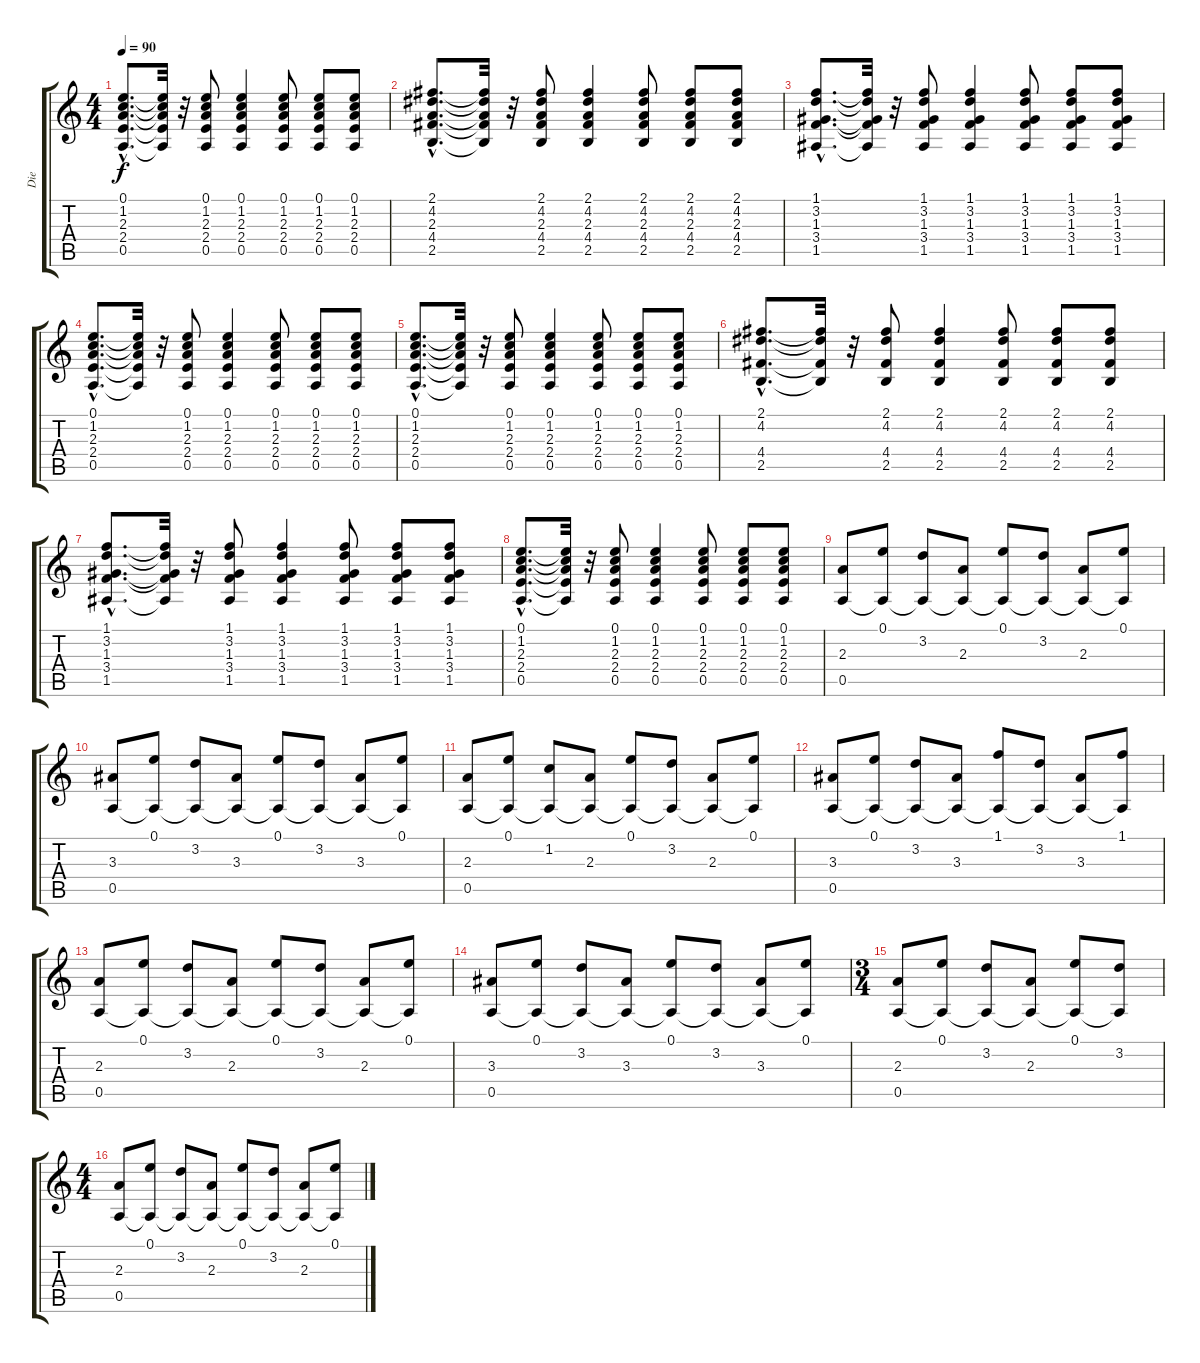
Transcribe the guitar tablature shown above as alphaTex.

\track ("Die" "Die") {instrument overdrivenguitar}
\staff {score tabs}
\tuning (E4 B3 G3 D3 A2 E2) {hide}
\ts (4 4)
\tempo 90
\clef g2
\ks c
(0.1{hac} 1.2{hac} 2.3{hac} 2.4{hac} 0.5{hac}).8{d dy f} (0.1{t} 1.2{t} 2.3{t} 2.4{t} 0.5{t}).32 r.32 (0.1 1.2 2.3 2.4 0.5).8 (0.1 1.2 2.3 2.4 0.5).4 (0.1 1.2 2.3 2.4 0.5).8 (0.1 1.2 2.3 2.4 0.5).8 (0.1 1.2 2.3 2.4 0.5).8 |
(2.1{hac} 4.2{hac} 2.3{hac} 4.4{hac} 2.5{hac}).8{d} (2.1{t} 4.2{t} 2.3{t} 4.4{t} 2.5{t}).32 r.32 (2.1 4.2 2.3 4.4 2.5).8 (2.1 4.2 2.3 4.4 2.5).4 (2.1 4.2 2.3 4.4 2.5).8 (2.1 4.2 2.3 4.4 2.5).8 (2.1 4.2 2.3 4.4 2.5).8 |
(1.1{hac} 3.2{hac} 1.3{hac} 3.4{hac} 1.5{hac}).8{d} (1.1{t} 3.2{t} 1.3{t} 3.4{t} 1.5{t}).32 r.32 (1.1 3.2 1.3 3.4 1.5).8 (1.1 3.2 1.3 3.4 1.5).4 (1.1 3.2 1.3 3.4 1.5).8 (1.1 3.2 1.3 3.4 1.5).8 (1.1 3.2 1.3 3.4 1.5).8 |
(0.1{hac} 1.2{hac} 2.3{hac} 2.4{hac} 0.5{hac}).8{d} (0.1{t} 1.2{t} 2.3{t} 2.4{t} 0.5{t}).32 r.32 (0.1 1.2 2.3 2.4 0.5).8 (0.1 1.2 2.3 2.4 0.5).4 (0.1 1.2 2.3 2.4 0.5).8 (0.1 1.2 2.3 2.4 0.5).8 (0.1 1.2 2.3 2.4 0.5).8 |
(0.1{hac} 1.2{hac} 2.3{hac} 2.4{hac} 0.5{hac}).8{d} (0.1{t} 1.2{t} 2.3{t} 2.4{t} 0.5{t}).32 r.32 (0.1 1.2 2.3 2.4 0.5).8 (0.1 1.2 2.3 2.4 0.5).4 (0.1 1.2 2.3 2.4 0.5).8 (0.1 1.2 2.3 2.4 0.5).8 (0.1 1.2 2.3 2.4 0.5).8 |
(2.1{hac} 4.2{hac} 4.4{hac} 2.5{hac}).8{d} (2.1{t} 4.2{t} 4.4{t} 2.5{t}).32 r.32 (2.1 4.2 4.4 2.5).8 (2.1 4.2 4.4 2.5).4 (2.1 4.2 4.4 2.5).8 (2.1 4.2 4.4 2.5).8 (2.1 4.2 4.4 2.5).8 |
(1.1{hac} 3.2{hac} 1.3{hac} 3.4{hac} 1.5{hac}).8{d} (1.1{t} 3.2{t} 1.3{t} 3.4{t} 1.5{t}).32 r.32 (1.1 3.2 1.3 3.4 1.5).8 (1.1 3.2 1.3 3.4 1.5).4 (1.1 3.2 1.3 3.4 1.5).8 (1.1 3.2 1.3 3.4 1.5).8 (1.1 3.2 1.3 3.4 1.5).8 |
(0.1{hac} 1.2{hac} 2.3{hac} 2.4{hac} 0.5{hac}).8{d} (0.1{t} 1.2{t} 2.3{t} 2.4{t} 0.5{t}).32 r.32 (0.1 1.2 2.3 2.4 0.5).8 (0.1 1.2 2.3 2.4 0.5).4 (0.1 1.2 2.3 2.4 0.5).8 (0.1 1.2 2.3 2.4 0.5).8 (0.1 1.2 2.3 2.4 0.5).8 |
(2.3 0.5).8{balance 16 instrument sitar} (0.1 0.5{t}).8 (3.2 0.5{t}).8 (2.3 0.5{t}).8 (0.1 0.5{t}).8 (3.2 0.5{t}).8 (2.3 0.5{t}).8 (0.1 0.5{t}).8 |
(3.3 0.5).8{balance 0} (0.1 0.5{t}).8 (3.2 0.5{t}).8 (3.3 0.5{t}).8 (0.1 0.5{t}).8 (3.2 0.5{t}).8 (3.3 0.5{t}).8 (0.1 0.5{t}).8 |
(2.3 0.5).8{balance 16} (0.1 0.5{t}).8 (1.2 0.5{t}).8 (2.3 0.5{t}).8 (0.1 0.5{t}).8 (3.2 0.5{t}).8 (2.3 0.5{t}).8 (0.1 0.5{t}).8 |
(3.3 0.5).8{balance 0} (0.1 0.5{t}).8 (3.2 0.5{t}).8 (3.3 0.5{t}).8 (1.1 0.5{t}).8 (3.2 0.5{t}).8 (3.3 0.5{t}).8 (1.1 0.5{t}).8 |
(2.3 0.5).8{balance 16} (0.1 0.5{t}).8 (3.2 0.5{t}).8 (2.3 0.5{t}).8 (0.1 0.5{t}).8 (3.2 0.5{t}).8 (2.3 0.5{t}).8 (0.1 0.5{t}).8 |
(3.3 0.5).8{balance 0} (0.1 0.5{t}).8 (3.2 0.5{t}).8 (3.3 0.5{t}).8 (0.1 0.5{t}).8 (3.2 0.5{t}).8 (3.3 0.5{t}).8 (0.1 0.5{t}).8 |
\ts (3 4)
(2.3 0.5).8{balance 16} (0.1 0.5{t}).8 (3.2 0.5{t}).8 (2.3 0.5{t}).8 (0.1 0.5{t}).8 (3.2 0.5{t}).8 |
\ts (4 4)
(2.3 0.5).8{balance 0} (0.1 0.5{t}).8 (3.2 0.5{t}).8 (2.3 0.5{t}).8 (0.1 0.5{t}).8 (3.2 0.5{t}).8 (2.3 0.5{t}).8 (0.1 0.5{t}).8
